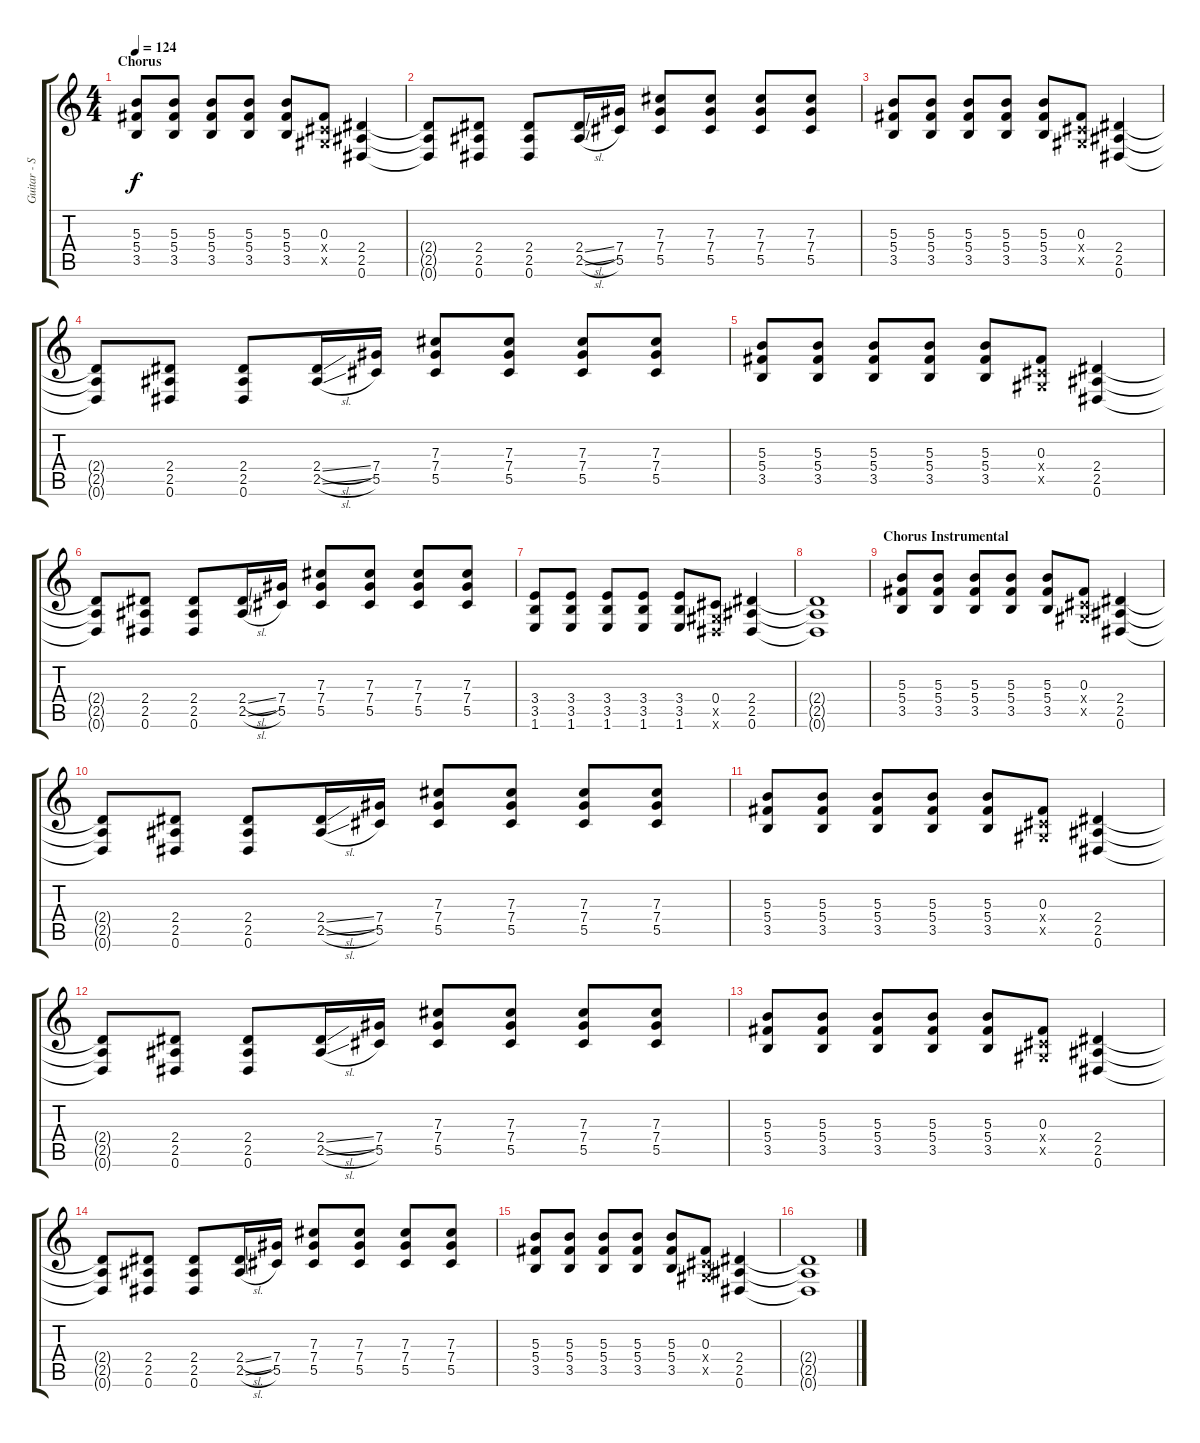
\track ("Guitar - Shaun Morgan" "Guitar - S") {instrument acousticguitarsteel}
\staff {score tabs}
\tuning (Eb4 Bb3 Gb3 Db3 Ab2 Eb2) {hide}
\ts (4 4)
\section ("" "Chorus")
\tempo 124
\clef g2
\ks c
(5.3 5.4 3.5).8{dy f} (5.3 5.4 3.5).8 (5.3 5.4 3.5).8 (5.3 5.4 3.5).8 (5.3 5.4 3.5).8 (0.3 0.4{x} 0.5{x}).8 (2.4 2.5 0.6).4 |
(2.4{t} 2.5{t} 0.6{t}).8 (2.4 2.5 0.6).8 (2.4 2.5 0.6).8 (2.4{sl} 2.5{sl}).16 (7.4 5.5).16 (7.3 7.4 5.5).8 (7.3 7.4 5.5).8 (7.3 7.4 5.5).8 (7.3 7.4 5.5).8 |
(5.3 5.4 3.5).8 (5.3 5.4 3.5).8 (5.3 5.4 3.5).8 (5.3 5.4 3.5).8 (5.3 5.4 3.5).8 (0.3 0.4{x} 0.5{x}).8 (2.4 2.5 0.6).4 |
(2.4{t} 2.5{t} 0.6{t}).8 (2.4 2.5 0.6).8 (2.4 2.5 0.6).8 (2.4{sl} 2.5{sl}).16 (7.4 5.5).16 (7.3 7.4 5.5).8 (7.3 7.4 5.5).8 (7.3 7.4 5.5).8 (7.3 7.4 5.5).8 |
(5.3 5.4 3.5).8 (5.3 5.4 3.5).8 (5.3 5.4 3.5).8 (5.3 5.4 3.5).8 (5.3 5.4 3.5).8 (0.3 0.4{x} 0.5{x}).8 (2.4 2.5 0.6).4 |
(2.4{t} 2.5{t} 0.6{t}).8 (2.4 2.5 0.6).8 (2.4 2.5 0.6).8 (2.4{sl} 2.5{sl}).16 (7.4 5.5).16 (7.3 7.4 5.5).8 (7.3 7.4 5.5).8 (7.3 7.4 5.5).8 (7.3 7.4 5.5).8 |
(3.4 3.5 1.6).8 (3.4 3.5 1.6).8 (3.4 3.5 1.6).8 (3.4 3.5 1.6).8 (3.4 3.5 1.6).8 (0.4 0.5{x} 0.6{x}).8 (2.4 2.5 0.6).4 |
(2.4{t} 2.5{t} 0.6{t}).1 |
\section ("" "Chorus Instrumental")
(5.3 5.4 3.5).8 (5.3 5.4 3.5).8 (5.3 5.4 3.5).8 (5.3 5.4 3.5).8 (5.3 5.4 3.5).8 (0.3 0.4{x} 0.5{x}).8 (2.4 2.5 0.6).4 |
(2.4{t} 2.5{t} 0.6{t}).8 (2.4 2.5 0.6).8 (2.4 2.5 0.6).8 (2.4{sl} 2.5{sl}).16 (7.4 5.5).16 (7.3 7.4 5.5).8 (7.3 7.4 5.5).8 (7.3 7.4 5.5).8 (7.3 7.4 5.5).8 |
(5.3 5.4 3.5).8 (5.3 5.4 3.5).8 (5.3 5.4 3.5).8 (5.3 5.4 3.5).8 (5.3 5.4 3.5).8 (0.3 0.4{x} 0.5{x}).8 (2.4 2.5 0.6).4 |
(2.4{t} 2.5{t} 0.6{t}).8 (2.4 2.5 0.6).8 (2.4 2.5 0.6).8 (2.4{sl} 2.5{sl}).16 (7.4 5.5).16 (7.3 7.4 5.5).8 (7.3 7.4 5.5).8 (7.3 7.4 5.5).8 (7.3 7.4 5.5).8 |
(5.3 5.4 3.5).8 (5.3 5.4 3.5).8 (5.3 5.4 3.5).8 (5.3 5.4 3.5).8 (5.3 5.4 3.5).8 (0.3 0.4{x} 0.5{x}).8 (2.4 2.5 0.6).4 |
(2.4{t} 2.5{t} 0.6{t}).8 (2.4 2.5 0.6).8 (2.4 2.5 0.6).8 (2.4{sl} 2.5{sl}).16 (7.4 5.5).16 (7.3 7.4 5.5).8 (7.3 7.4 5.5).8 (7.3 7.4 5.5).8 (7.3 7.4 5.5).8 |
(5.3 5.4 3.5).8 (5.3 5.4 3.5).8 (5.3 5.4 3.5).8 (5.3 5.4 3.5).8 (5.3 5.4 3.5).8 (0.3 0.4{x} 0.5{x}).8 (2.4 2.5 0.6).4 |
(2.4{t} 2.5{t} 0.6{t}).1
